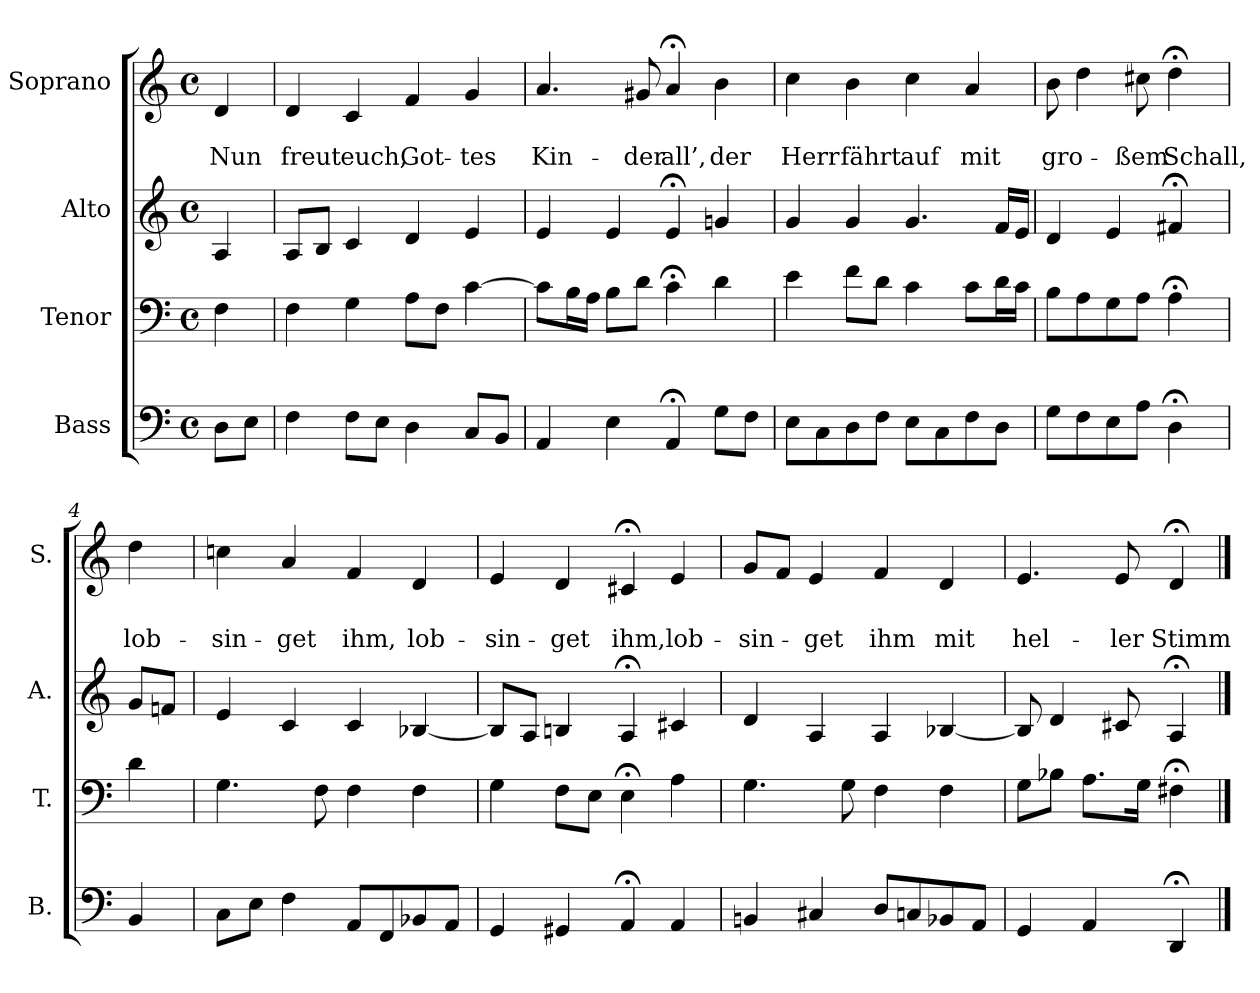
**kern	**kern	**kern	**kern	**text	**text
*part4	*part3	*part2	*part1	*part1	*part1
*staff4	*staff3	*staff2	*staff1	*staff1	*staff1
*I"Bass	*I"Tenor	*I"Alto	*I"Soprano	*	*
*I'B.	*I'T.	*I'A.	*I'S.	*	*
*clefF4	*clefF4	*clefG2	*clefG2	*	*
*k[]	*k[]	*k[]	*k[]	*	*
*a:	*a:	*a:	*a:	*	*
*M4/4	*M4/4	*M4/4	*M4/4	*	*
*met(c)	*met(c)	*met(c)	*met(c)	*	*
=	=	=	=	=	=
8D\L	4F\	4A/	4d/	.	Nun
8E\J	.	.	.	.	.
=1	=1	=1	=1	=1	=1
4F\	4F\	8A/L	4d/	.	freut
.	.	8B/J	.	.	.
8F\L	4G\	4c/	4c/	.	euch,
8E\J	.	.	.	.	.
4D\	8A\L	4d/	4f/	.	Got-
.	8F\J	.	.	.	.
8C/L	[4c\	4e/	4g/	.	-tes
8BB/J	.	.	.	.	.
=2	=2	=2	=2	=2	=2
4AA/	8c\L]	4e/	4.a/	.	Kin-
.	16B\L	.	.	.	.
.	16A\JJ	.	.	.	.
4E\	8B\L	4e/	.	.	.
.	8d\J	.	8g#X/	.	-der
4AA;</	4c;<\	4e;</	4a;</	.	all’,
8G\L	4d\	4gn/	4b\	.	der
8F\J	.	.	.	.	.
=3	=3	=3	=3	=3	=3
8E\L	4e\	4g/	4cc\	.	Herr
8C\	.	.	.	.	.
8D\	8f\L	4g/	4b\	.	fährt
8F\J	8d\J	.	.	.	.
8E\L	4c\	4.g/	4cc\	.	auf
8C\	.	.	.	.	.
8F\	8c\L	.	4a/	.	mit
8D\J	16d\L	16f/LL	.	.	.
.	16c\JJ	16e/JJ	.	.	.
=4	=4	=4	=4	=4	=4
8G\L	8B\L	4d/	8b\	.	gro-
8F\	8A\	.	4dd\	.	.
8E\	8G\	4e/	.	.	.
8A\J	8A\J	.	8cc#X\	.	-ßem
4D;<\	4A;<\	4f#X;</	4dd;<\	.	Schall,
!!LO:LB:g=z
=4a	=4a	=4a	=4a	=4a	=4a
4BB/	4d\	8g/L	4dd\	.	lob-
.	.	8fn/J	.	.	.
=5	=5	=5	=5	=5	=5
8C\L	4.G\	4e/	4ccn\	.	-sin-
8E\J	.	.	.	.	.
4F\	.	4c/	4a/	.	-get
.	8F\	.	.	.	.
8AA/L	4F\	4c/	4f/	.	ihm,
8FF/	.	.	.	.	.
8BB-X/	4F\	[4B-X/	4d/	.	lob-
8AA/J	.	.	.	.	.
=6	=6	=6	=6	=6	=6
4GG/	4G\	8B-/L]	4e/	.	-sin-
.	.	8A/J	.	.	.
4GG#X/	8F\L	4Bn/	4d/	.	-get
.	8E\J	.	.	.	.
4AA;</	4E;<\	4A;</	4c#X;</	.	ihm,
4AA/	4A\	4c#X/	4e/	.	lob-
=7	=7	=7	=7	=7	=7
4BBn/	4.G\	4d/	8g/L	.	-sin-
.	.	.	8f/J	.	.
4C#X/	.	4A/	4e/	.	-get
.	8G\	.	.	.	.
8D/L	4F\	4A/	4f/	.	ihm
8Cn/	.	.	.	.	.
8BB-X/	4F\	[4B-X/	4d/	.	mit
8AA/J	.	.	.	.	.
=8	=8	=8	=8	=8	=8
4GG/	8G\L	8B-/]	4.e/	.	hel-
.	8B-X\J	4d/	.	.	.
4AA/	8.A\L	.	.	.	.
.	.	8c#X/	8e/	.	-ler
.	16G\Jk	.	.	.	.
4DD;</	4F#X;<\	4A;</	4d;</	.	Stimm
==	==	==	==	==	==
*-	*-	*-	*-	*-	*-
